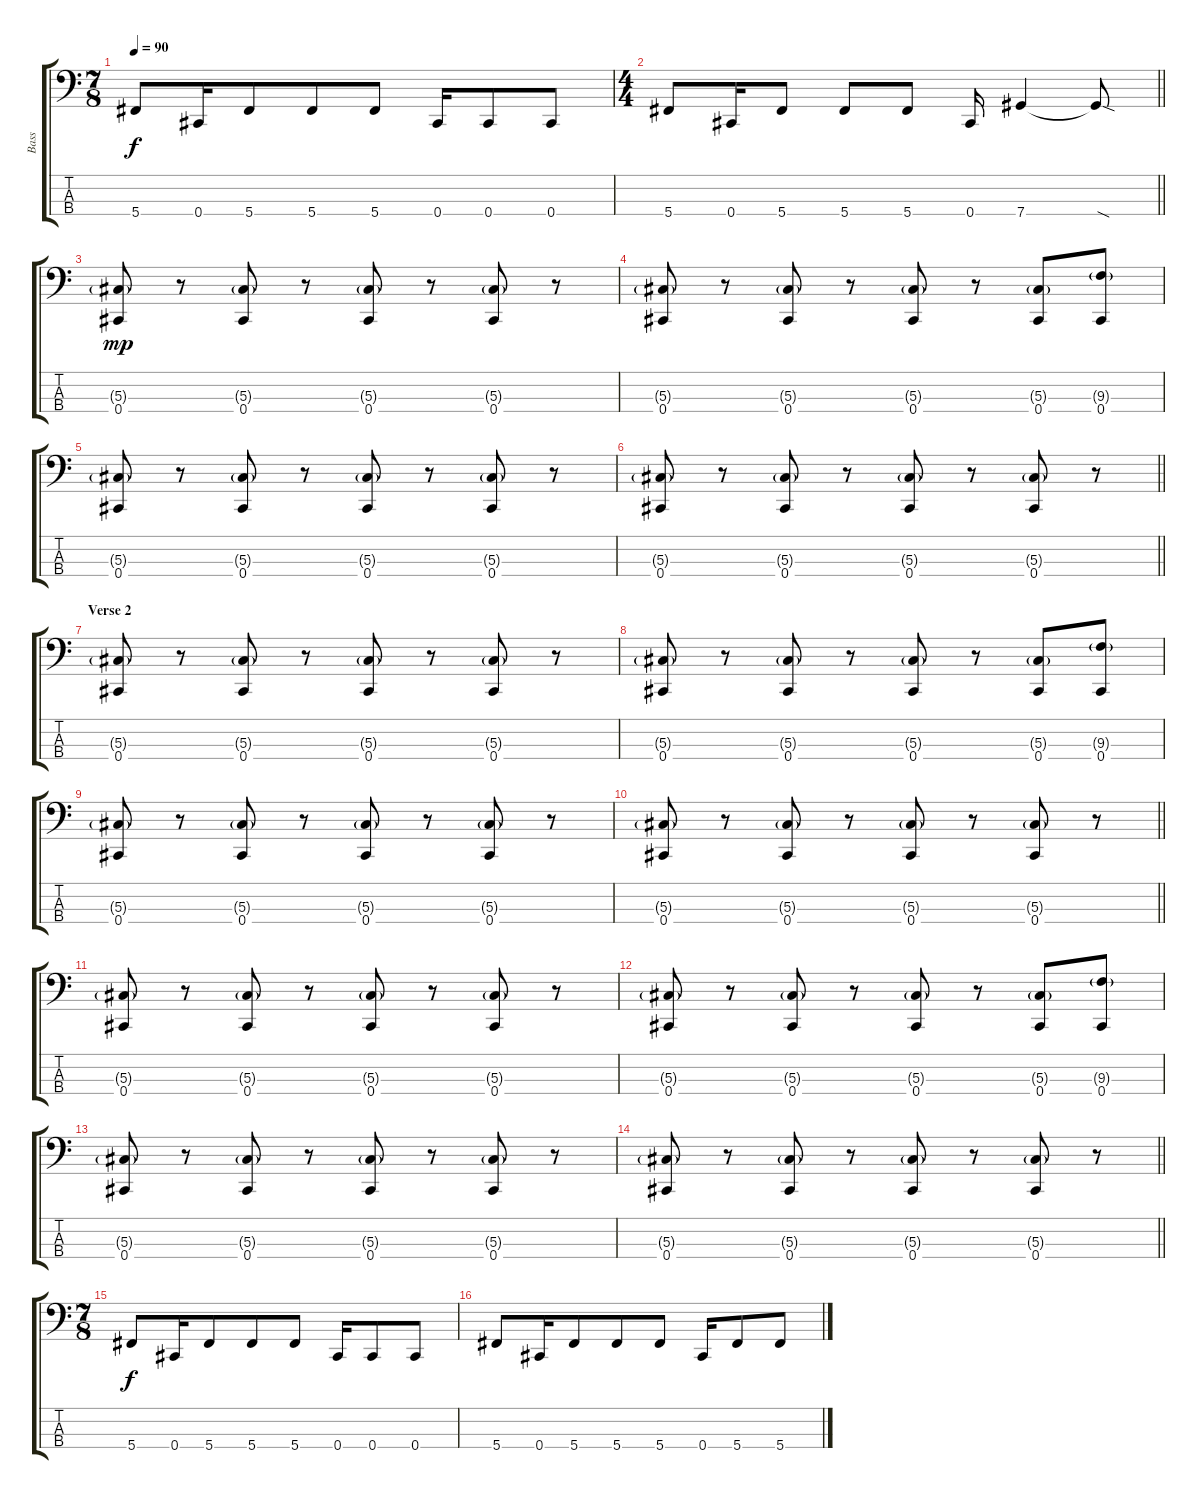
\track ("Bass" "Bass") {instrument electricbassfinger}
\staff {score tabs}
\tuning (Gb2 Db2 Ab1 Db1) {hide}
\ts (7 8)
\tempo 90
\clef f4
\ks c
5.4.8{dy f} 0.4.16 5.4.8 5.4.8 5.4.8 0.4.16 0.4.8 0.4.8 |
\ts (4 4)
\barLineRight lightlight
5.4.8 0.4.16 5.4.8 5.4.8 5.4.8 0.4.16 7.4.4 7.4{sod t}.8 |
\section ("" "")
(5.3{g} 0.4).8{dy mp} r.8 (5.3{g} 0.4).8 r.8 (5.3{g} 0.4).8 r.8 (5.3{g} 0.4).8 r.8 |
(5.3{g} 0.4).8 r.8 (5.3{g} 0.4).8 r.8 (5.3{g} 0.4).8 r.8 (5.3{g} 0.4).8 (9.3{g} 0.4).8 |
(5.3{g} 0.4).8 r.8 (5.3{g} 0.4).8 r.8 (5.3{g} 0.4).8 r.8 (5.3{g} 0.4).8 r.8 |
\barLineRight lightlight
(5.3{g} 0.4).8 r.8 (5.3{g} 0.4).8 r.8 (5.3{g} 0.4).8 r.8 (5.3{g} 0.4).8 r.8 |
\section ("" "Verse 2")
(5.3{g} 0.4).8 r.8 (5.3{g} 0.4).8 r.8 (5.3{g} 0.4).8 r.8 (5.3{g} 0.4).8 r.8 |
(5.3{g} 0.4).8 r.8 (5.3{g} 0.4).8 r.8 (5.3{g} 0.4).8 r.8 (5.3{g} 0.4).8 (9.3{g} 0.4).8 |
(5.3{g} 0.4).8 r.8 (5.3{g} 0.4).8 r.8 (5.3{g} 0.4).8 r.8 (5.3{g} 0.4).8 r.8 |
\barLineRight lightlight
(5.3{g} 0.4).8 r.8 (5.3{g} 0.4).8 r.8 (5.3{g} 0.4).8 r.8 (5.3{g} 0.4).8 r.8 |
(5.3{g} 0.4).8 r.8 (5.3{g} 0.4).8 r.8 (5.3{g} 0.4).8 r.8 (5.3{g} 0.4).8 r.8 |
(5.3{g} 0.4).8 r.8 (5.3{g} 0.4).8 r.8 (5.3{g} 0.4).8 r.8 (5.3{g} 0.4).8 (9.3{g} 0.4).8 |
(5.3{g} 0.4).8 r.8 (5.3{g} 0.4).8 r.8 (5.3{g} 0.4).8 r.8 (5.3{g} 0.4).8 r.8 |
\barLineRight lightlight
(5.3{g} 0.4).8 r.8 (5.3{g} 0.4).8 r.8 (5.3{g} 0.4).8 r.8 (5.3{g} 0.4).8 r.8 |
\ts (7 8)
\section ("" "")
5.4.8{dy f} 0.4.16 5.4.8 5.4.8 5.4.8 0.4.16 0.4.8 0.4.8 |
5.4.8 0.4.16 5.4.8 5.4.8 5.4.8 0.4.16 5.4.8 5.4.8
